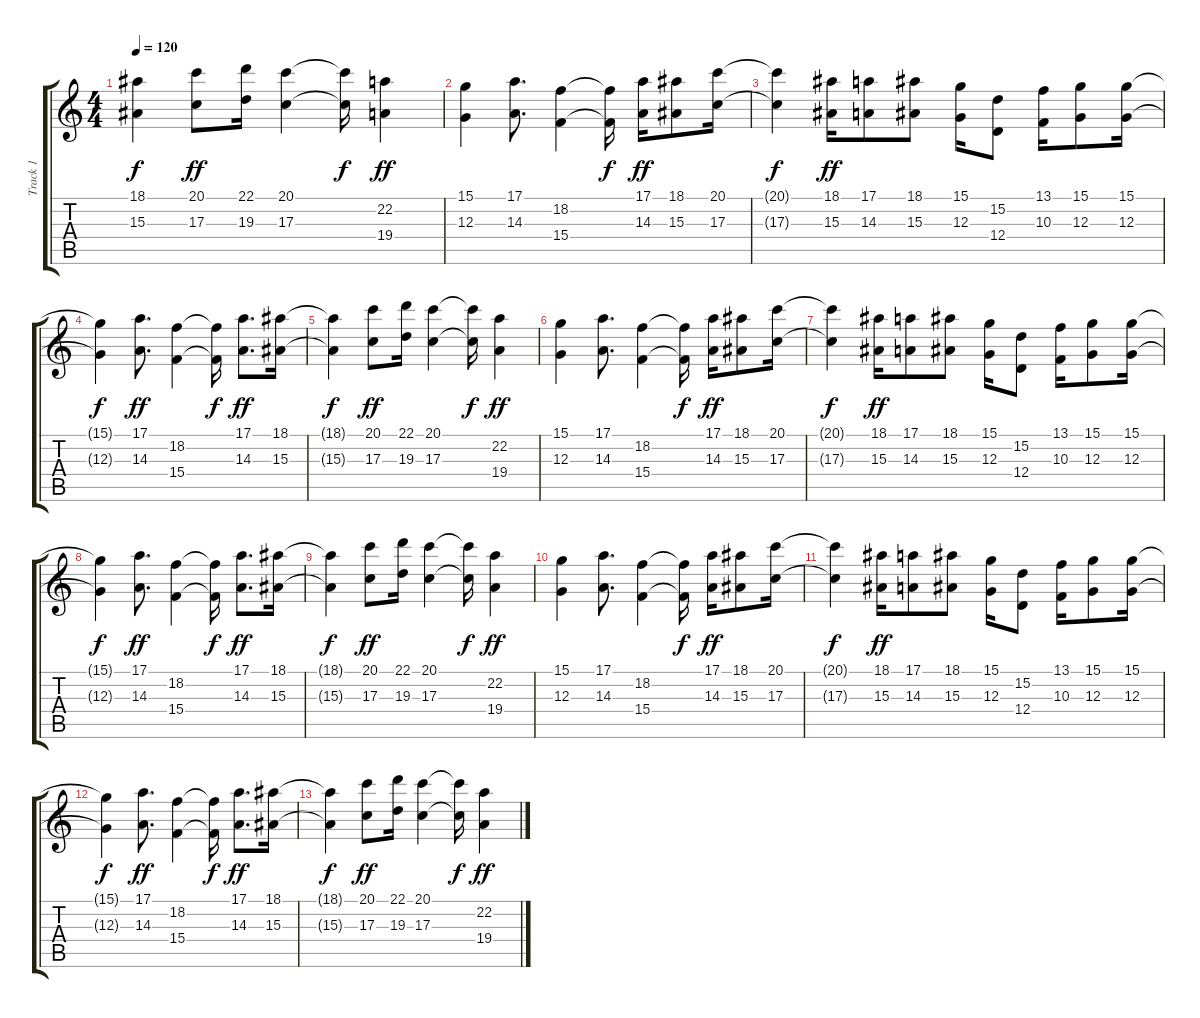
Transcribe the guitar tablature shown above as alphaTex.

\track ("Track 1" "Track 1") {instrument drawbarorgan}
\staff {score tabs}
\tuning (E4 B3 G3 D3 A2 E2) {hide}
\ts (4 4)
\tempo 120
\clef g2
\ks c
(18.1{t} 15.3{t}).4{dy f} (20.1 17.3).8{dy ff} (22.1 19.3).16 (20.1 17.3).4 (20.1{t} 17.3{t}).16{dy f} (22.2 19.4).4{dy ff} |
(15.1 12.3).4 (17.1 14.3).8{d} (18.2 15.4).4 (18.2{t} 15.4{t}).16{dy f} (17.1 14.3).16{dy ff} (18.1 15.3).8 (20.1 17.3).16 |
(20.1{t} 17.3{t}).4{dy f} (18.1 15.3).16{dy ff} (17.1 14.3).8 (18.1 15.3).8 (15.1 12.3).16 (15.2 12.4).8 (13.1 10.3).16 (15.1 12.3).8 (15.1 12.3).16 |
(15.1{t} 12.3{t}).4{dy f} (17.1 14.3).8{d dy ff} (18.2 15.4).4 (18.2{t} 15.4{t}).16{dy f} (17.1 14.3).8{d dy ff} (18.1 15.3).16 |
(18.1{t} 15.3{t}).4{dy f} (20.1 17.3).8{dy ff} (22.1 19.3).16 (20.1 17.3).4 (20.1{t} 17.3{t}).16{dy f} (22.2 19.4).4{dy ff} |
(15.1 12.3).4 (17.1 14.3).8{d} (18.2 15.4).4 (18.2{t} 15.4{t}).16{dy f} (17.1 14.3).16{dy ff} (18.1 15.3).8 (20.1 17.3).16 |
(20.1{t} 17.3{t}).4{dy f} (18.1 15.3).16{dy ff} (17.1 14.3).8 (18.1 15.3).8 (15.1 12.3).16 (15.2 12.4).8 (13.1 10.3).16 (15.1 12.3).8 (15.1 12.3).16 |
(15.1{t} 12.3{t}).4{dy f} (17.1 14.3).8{d dy ff} (18.2 15.4).4 (18.2{t} 15.4{t}).16{dy f} (17.1 14.3).8{d dy ff} (18.1 15.3).16 |
(18.1{t} 15.3{t}).4{dy f} (20.1 17.3).8{dy ff} (22.1 19.3).16 (20.1 17.3).4 (20.1{t} 17.3{t}).16{dy f} (22.2 19.4).4{dy ff} |
(15.1 12.3).4 (17.1 14.3).8{d} (18.2 15.4).4 (18.2{t} 15.4{t}).16{dy f} (17.1 14.3).16{dy ff} (18.1 15.3).8 (20.1 17.3).16 |
(20.1{t} 17.3{t}).4{dy f} (18.1 15.3).16{dy ff} (17.1 14.3).8 (18.1 15.3).8 (15.1 12.3).16 (15.2 12.4).8 (13.1 10.3).16 (15.1 12.3).8 (15.1 12.3).16 |
(15.1{t} 12.3{t}).4{dy f} (17.1 14.3).8{d dy ff} (18.2 15.4).4 (18.2{t} 15.4{t}).16{dy f} (17.1 14.3).8{d dy ff} (18.1 15.3).16 |
(18.1{t} 15.3{t}).4{dy f} (20.1 17.3).8{dy ff} (22.1 19.3).16 (20.1 17.3).4 (20.1{t} 17.3{t}).16{dy f} (22.2 19.4).4{dy ff}
